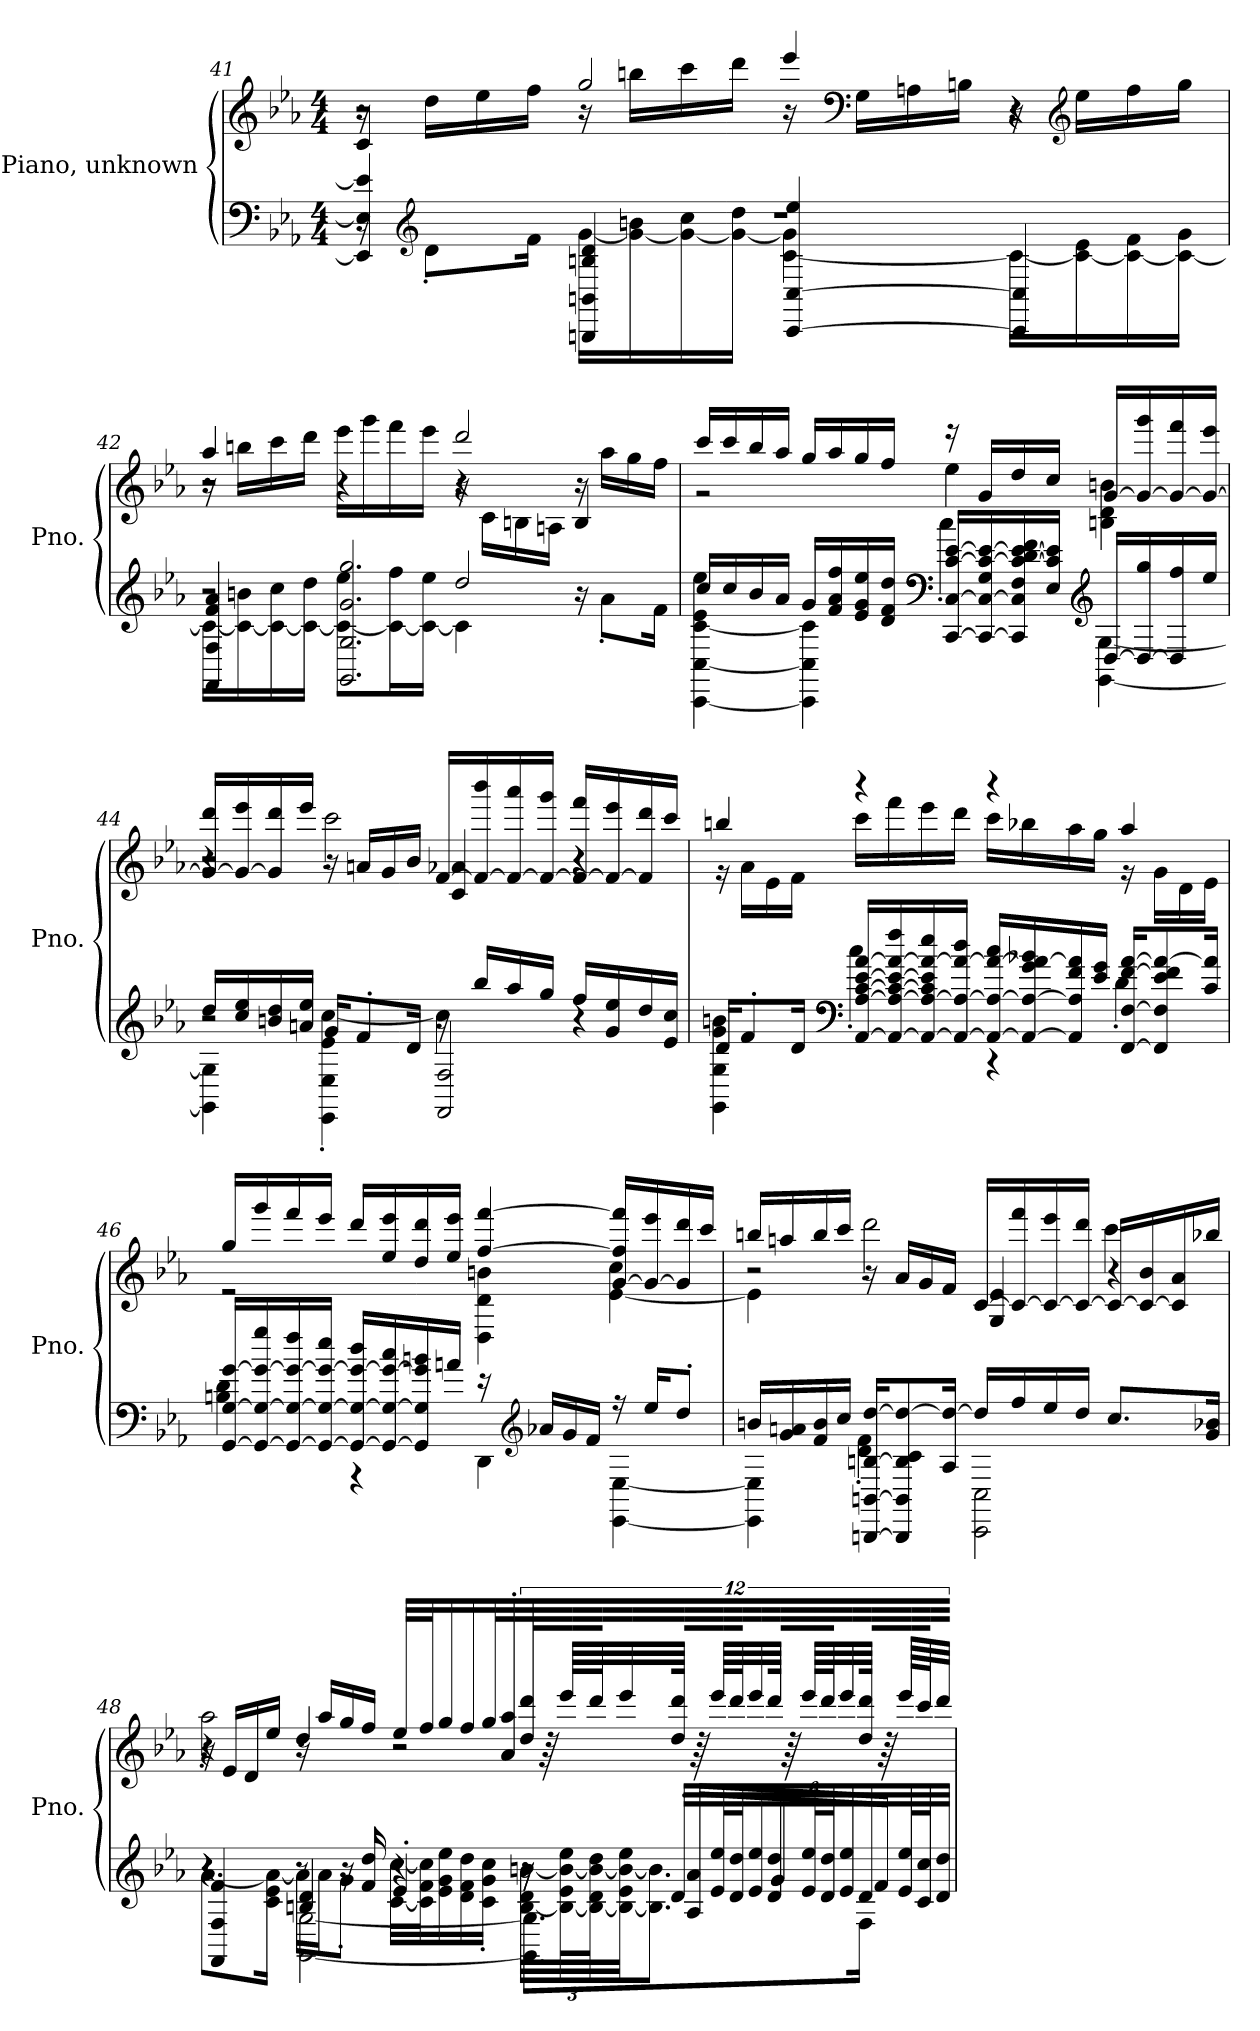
**kern	**kern
*part1	*part1
*staff2	*staff1
*I"Piano, unknown	*
*I'Pno.	*
!!LO:LB:g=z
*clefF4	*clefG2
*k[b-e-a-]	*k[b-e-a-]
*M4/4	*M4/4
=41	=41
*^	*^
*	*^	*	*^
1r	16r	4EE-/] 4E-/] 4e-/]	2r	16r	4c/
*clefG2	*	*	*	*	*
.	8d'\L	.	.	16dd\LL	.
.	.	.	.	16ee-\	.
.	16f\Jk	.	.	16ff\JJ	.
.	[16g\LL	4BBBn/ 4BBn/ 4Bn/ 4d/	.	16r	2gg/
.	16g\_ 16bn\	.	.	16bbn\LL	.
.	16g\_ 16cc\	.	.	16ccc\	.
.	16g\_ 16dd\JJ	.	.	16ddd\JJ	.
.	[4c\ 4g\]	[4CC/ [4C/ 4ee-/	4eee-/	16r	.
*	*	*	*clefF4	*	*
.	.	.	.	16G\LL	.
.	.	.	.	16An\	.
.	.	.	.	16Bn\JJ	.
.	16c\LL_	4CC/] 4C/]	4r	16r	4r
*	*	*	*clefG2	*	*
.	16c\_ 16e-\	.	.	16ee-\LL	.
.	16c\_ 16f\	.	.	16ff\	.
.	16c\_ 16g\JJ	.	.	16gg\JJ	.
!!LO:LB:g=z	!!	!!
=42	=42	=42	=42	=42	=42
2r	16c\LL_	4FF/ 4F/ 4f/ 4a-/	4aa-/	16r	2r
.	16c\_ 16bn\	.	.	16bbn\LL	.
.	16c\_ 16cc\	.	.	16ccc\	.
.	16c\_ 16dd\JJ	.	.	16ddd\JJ	.
.	8c\_ 8ee-\L	2.GG/ 2.G/ 2.g/ 2.gg/	4r	16eee-\LL	.
.	.	.	.	16ggg\	.
.	16c\_ 16ff\L	.	.	16fff\	.
.	16c\_ 16ee-\JJ	.	.	16eee-\JJ	.
2dd/	4c\]	.	2ddd/	16r	4r
.	.	.	.	16c\LL	.
.	.	.	.	16Bn\	.
.	.	.	.	16An\JJ	.
.	16r	.	.	16r	4B/
.	8a-'\L	.	.	16aa-\LL	.
.	.	.	.	16gg\	.
.	16f\Jk	.	.	16ff\JJ	.
*	*v	*v	*	*	*
*	*	*	*v	*v
!!LO:PB:g=z
=43	=43	=43	=43
16cc/LL	[4CC\ [4C\ [4c\ 4e-\ 4ee-\	16ccc/LL	2r
16cc/	.	16ccc/	.
16b-/	.	16bb-/	.
16a-/JJ	.	16aa-/JJ	.
16g/LL	4CC\] 4C\] 4c\]	16gg/LL	.
16f/ 16a-/ 16ff/	.	16aa-/	.
16e-/ 16g/ 16ee-/	.	16gg/	.
16d/ 16f/ 16dd/JJ	.	16ff/JJ	.
*clefF4	*	*	*
[16CC/ [16C/ [16c/ [16e-/LL	4cc'\	16r	4ee-\
16CC/_ 16C/_ 16G/ 16c/_ 16e-/_	.	16g/LL	.
16CC/] 16C/] 16F/ 16c/_ 16d/ 16e-/_ 16f/	.	16dd/	.
16E-/ 16c/] 16e-/]JJ	.	16cc/JJ	.
*clefG2	*	*	*
[16D/LL	[4GG\ [4G\	[16g/LL	4Bn\ 4d\ 4bn\
16D/_ 16gg/	.	16g/_ 16ggg/	.
16D/] 16ff/	.	16g/_ 16fff/	.
16ee-/JJ	.	16g/_ 16eee-/JJ	.
!!LO:LB:g=z
=44	=44	=44	=44
*	*^	*	*^
16dd/LL	4GG\] 4G\]	2r	16g/_ 16ddd/LL	4r	2r
16cc/ 16ee-/	.	.	16g/_ 16eee-/	.	.
16bn/ 16dd/	.	.	16g/] 16ddd/	.	.
16an/ 16ee-/JJ	.	.	16eee-/JJ	.	.
16g/KL	4EE-\' 4E-\' 4e-\' [4cc\'	.	16r	2ccc'\	.
8f'/	.	.	16an/LL	.	.
.	.	.	16g/	.	.
16d/Jk	.	.	16b-/JJ	.	.
16r	4cc\]	2FF/ 2F/	[16f/LL	.	4c/ 4a-X/
16bb-/LL	.	.	16f/_ 16bbb-/	.	.
16aa-/	.	.	16f/_ 16aaa-/	.	.
16gg/JJ	.	.	16f/_ 16ggg/JJ	.	.
16ff/LL	4r	.	16f/_ 16fff/LL	4r	4r
16g/ 16ee-/	.	.	16f/_ 16eee-/	.	.
16dd/	.	.	16f/] 16ddd/	.	.
16e-/ 16cc/JJ	.	.	16ccc/JJ	.	.
*	*v	*v	*	*	*
*	*	*	*v	*v
!!LO:LB:g=z
=45	=45	=45	=45
16d/KL	4GG\ 4G\ 4g\ 4bn\	4bbn/	16r
8f'/	.	.	16a-\LL
.	.	.	16e-\
16d/Jk	.	.	16f\JJ
*clefF4	*	*	*
[16AA-/ [16A-/ [16c/ [16e-/ [16a-/LL	4cc'\	4r	16ccc\LL
16AA-/_ 16A-/_ 16c/_ 16e-/_ 16a-/_ 16ff/	.	.	16fff\
16AA-/_ 16A-/_ 16c/] 16e-/] 16a-/_ 16ee-/	.	.	16eee-\
16AA-/_ 16A-/_ 16a-/_ 16dd/JJ	.	.	16ddd\JJ
16AA-/_ 16A-/_ 16a-/_ 16cc/LL	4r	4r	16ccc\LL
16AA-/_ 16A-/_ 16g/ 16a-/_ 16b-X/	.	.	16bb-X\
16AA-/] 16A-/] 16f/ 16a-/]	.	.	16aa-\
16e-/ 16g/JJ	.	.	16gg\JJ
[16FF/ [16F/ [16f/ [16a-/KL	4d'\	4aa-/	16r
8FF/] 8F/] 8e-/ 8f/] 8a-/_	.	.	16g\LL
.	.	.	16d\
16c/ 16a-/]Jk	.	.	16e-\JJ
!!LO:LB:g=z	!!
=46	=46	=46	=46
[16GG/ [16G/ [16g/LL	4Bn\ 4d\	16gg/LL	2r
16GG/_ 16G/_ 16g/_ 16gg/	.	16ggg/	.
16GG/_ 16G/_ 16g/_ 16ff/	.	16fff/	.
16GG/_ 16G/_ 16g/_ 16ee-/JJ	.	16eee-/JJ	.
16GG/_ 16G/_ 16g/_ 16dd/LL	4r	16ddd/LL	.
16GG/_ 16G/_ 16g/_ 16cc/	.	16ee-/ 16eee-/	.
16GG/] 16G/] 16g/] 16bn/	.	16dd/ 16ddd/	.
16an/JJ	.	16ee-/ 16eee-/JJ	.
16r	4DD\	[4ff/ [4fff/	4D\ 4d\ 4bn\
*clefG2	*	*	*
16a-X/LL	.	.	.
16g/	.	.	.
16f/JJ	.	.	.
16r	[4EE-\ [4E-\	[16g/ 16ff/] 16fff/]LL	[4e-\ 4cc\
16ee-/KL	.	16g/_ 16eee-/	.
8dd'/J	.	16g/] 16ddd/	.
.	.	16ccc/JJ	.
!!LO:LB:g=z
=47	=47	=47	=47
*	*	*	*^
16bn/LL	4EE-\] 4E-\]	16bbn/LL	4e-\]	2r
16g/ 16an/	.	16aan/	.	.
16f/ 16b/	.	16bb/	.	.
16cc/JJ	.	16ccc/JJ	.	.
[16BBBn/ [16BBn/ [16Bn/ [16dd/KL	4d\' 4f\'	16r	2ddd'\	.
8BBB/] 8BB/] 8B/] 8c/ 8dd/_	.	16a-/LL	.	.
.	.	16g/	.	.
16A-/ 16dd/_Jk	.	16f/JJ	.	.
16dd/LL]	2CC\ 2C\	[16c/LL	.	4G/ 4e-/
16ff/	.	16c/_ 16fff/	.	.
16ee-/	.	16c/_ 16eee-/	.	.
16dd/JJ	.	16c/_ 16ddd/JJ	.	.
8.cc/L	.	16c/LL_	4ccc\	4r
.	.	16c/_ 16b-/	.	.
.	.	16c/] 16a-/	.	.
16g/ 16b-X/Jk	.	16bb-X/JJ	.	.
!!LO:LB:g=z	!!	!!
=48	=48	=48	=48	=48
*^	*^	*	*	*
4r	[8.a-\L	4FF/ 4F/ 4f/	4r	16r	2aa-'\	4r
.	.	.	.	16e-/LL	.	.
.	.	.	.	16d/	.	.
.	16c\ 16e-\ 16a-\_Jk	.	.	16ee-/JJ	.	.
8r	16a-\LL]	4Bn/ 4d/	[2GG\ [2G\	16r	.	4dd/
.	16a-\J	.	.	16aa-/LL	.	.
16r	8g'\J	.	.	16gg/	.	.
16f/ 16dd/	.	.	.	16ff/JJ	.	.
4e-'/	[32c\ [32cc\LLL	4r	.	32ee-/LLL	2r	2r
.	32c\] 32f\ 32cc\]J	.	.	32ff/J	.	.
.	16e-\ 16g\ 16ee-\	.	.	16gg/	.	.
.	16d\ 16f\ 16dd\	.	.	16ff/	.	.
.	16c\' 16g\' 16cc\'JJ	.	.	32gg/L	.	.
.	.	.	.	32a-/' 32aa-/'	.	.
*	*Xbrackettup	*	*	*	*	*
16r	[48B\ 48d\ [48bn\LLL	16r	8.GG\] 8.G\]L	96dd/ 96ddd/JJJk	.	.
.	.	.	.	96r	.	.
.	96B\_ 96e-\ 96b\_ 96ee-\L	.	.	96eee-/LLLL	.	.
*	*	*	*	*Xbrackettup	*	*
.	96B\_ 96d\ 96b\_ 96dd\J	.	.	96ddd/J	.	.
.	48B\_ 48e-\ 48b\_ 48ee-\JJ	.	.	48eee-/	.	.
*	*	*	*	*brackettup	*	*
48d'/LLL	8.B\] 8.b\]J	16A-/ 16a-/LL	.	96dd/ 96ddd/JJJk	.	.
.	.	.	.	96r	.	.
96e-/ 96ee-/L	.	.	.	96eee-/LLLL	.	.
*	*	*	*	*Xbrackettup	*	*
96d/ 96dd/J	.	.	.	96ddd/J	.	.
48e-/ 48ee-/	.	.	.	48eee-/	.	.
*	*	*	*	*brackettup	*	*
48d/' 48dd/'	.	16g/	.	96ddd/JJJk	.	.
.	.	.	.	96r	.	.
96e-/ 96ee-/L	.	.	.	96eee-/LLLL	.	.
*	*	*	*	*Xbrackettup	*	*
96d/ 96dd/J	.	.	.	96ddd/J	.	.
48e-/ 48ee-/	.	.	.	48eee-/	.	.
*	*	*	*	*brackettup	*	*
48d'/	.	16f/JJ	16F\Jk	96dd/ 96ddd/JJJk	.	.
.	.	.	.	96r	.	.
96e-/ 96ee-/L	.	.	.	96eee-/LLLL	.	.
*	*	*	*	*Xbrackettup	*	*
96c/ 96cc/J	.	.	.	96ccc/J	.	.
48d/ 48dd/JJJ	.	.	.	48ddd/JJJ	.	.
*v	*v	*v	*v	*	*	*
*	*v	*v	*v
=	=
*-	*-
